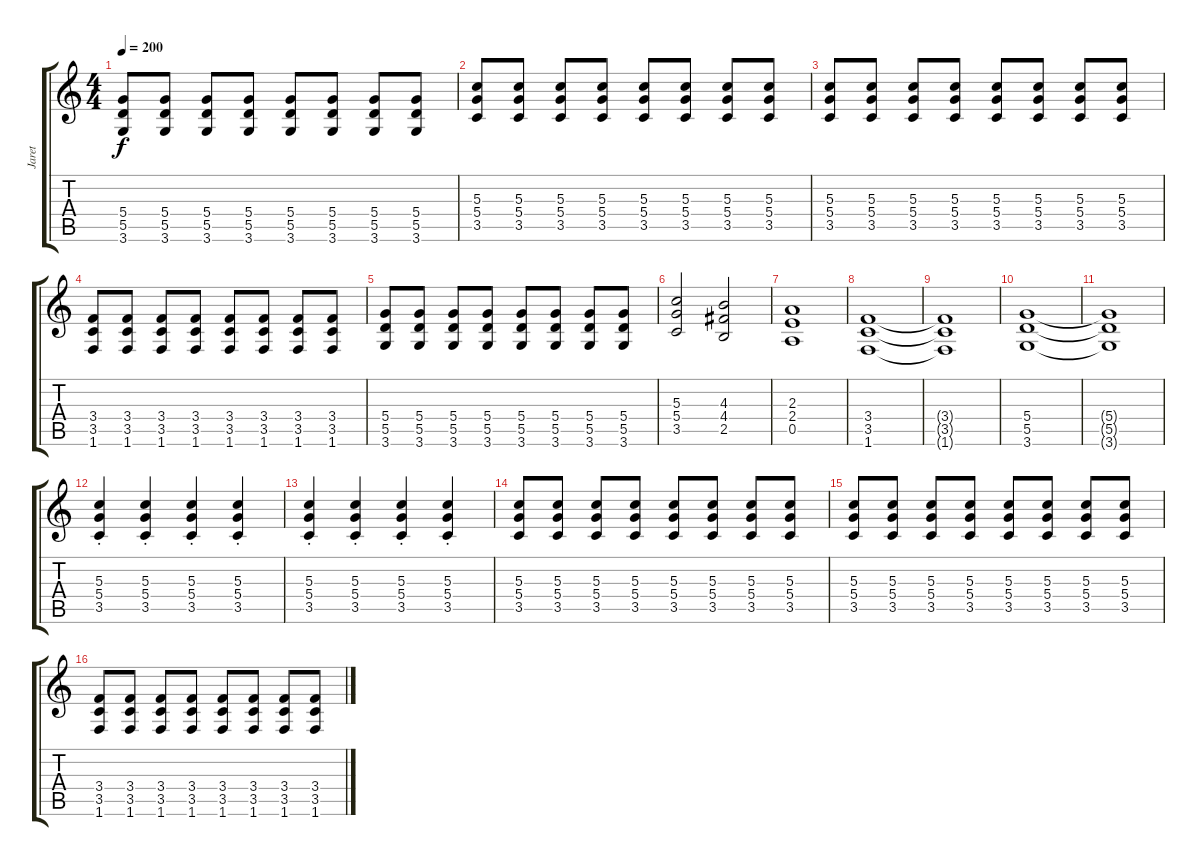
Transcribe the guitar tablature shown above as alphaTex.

\track ("Jaret" "Jaret") {instrument acousticguitarsteel}
\staff {score tabs}
\tuning (E4 B3 G3 D3 A2 E2) {hide}
\ts (4 4)
\tempo 200
\clef g2
\ks c
(5.4 5.5 3.6).8{dy f} (5.4 5.5 3.6).8 (5.4 5.5 3.6).8 (5.4 5.5 3.6).8 (5.4 5.5 3.6).8 (5.4 5.5 3.6).8 (5.4 5.5 3.6).8 (5.4 5.5 3.6).8 |
(5.3 5.4 3.5).8 (5.3 5.4 3.5).8 (5.3 5.4 3.5).8 (5.3 5.4 3.5).8 (5.3 5.4 3.5).8 (5.3 5.4 3.5).8 (5.3 5.4 3.5).8 (5.3 5.4 3.5).8 |
(5.3 5.4 3.5).8 (5.3 5.4 3.5).8 (5.3 5.4 3.5).8 (5.3 5.4 3.5).8 (5.3 5.4 3.5).8 (5.3 5.4 3.5).8 (5.3 5.4 3.5).8 (5.3 5.4 3.5).8 |
(3.4 3.5 1.6).8 (3.4 3.5 1.6).8 (3.4 3.5 1.6).8 (3.4 3.5 1.6).8 (3.4 3.5 1.6).8 (3.4 3.5 1.6).8 (3.4 3.5 1.6).8 (3.4 3.5 1.6).8 |
(5.4 5.5 3.6).8 (5.4 5.5 3.6).8 (5.4 5.5 3.6).8 (5.4 5.5 3.6).8 (5.4 5.5 3.6).8 (5.4 5.5 3.6).8 (5.4 5.5 3.6).8 (5.4 5.5 3.6).8 |
(5.3 5.4 3.5).2 (4.3 4.4 2.5).2 |
(2.3 2.4 0.5).1 |
(3.4 3.5 1.6).1 |
(3.4{t} 3.5{t} 1.6{t}).1 |
(5.4 5.5 3.6).1 |
(5.4{t} 5.5{t} 3.6{t}).1 |
(5.3{st} 5.4{st} 3.5{st}).4 (5.3{st} 5.4{st} 3.5{st}).4 (5.3{st} 5.4{st} 3.5{st}).4 (5.3{st} 5.4{st} 3.5{st}).4 |
(5.3{st} 5.4{st} 3.5{st}).4 (5.3{st} 5.4{st} 3.5{st}).4 (5.3{st} 5.4{st} 3.5{st}).4 (5.3{st} 5.4{st} 3.5{st}).4 |
(5.3 5.4 3.5).8 (5.3 5.4 3.5).8 (5.3 5.4 3.5).8 (5.3 5.4 3.5).8 (5.3 5.4 3.5).8 (5.3 5.4 3.5).8 (5.3 5.4 3.5).8 (5.3 5.4 3.5).8 |
(5.3 5.4 3.5).8 (5.3 5.4 3.5).8 (5.3 5.4 3.5).8 (5.3 5.4 3.5).8 (5.3 5.4 3.5).8 (5.3 5.4 3.5).8 (5.3 5.4 3.5).8 (5.3 5.4 3.5).8 |
(3.4 3.5 1.6).8 (3.4 3.5 1.6).8 (3.4 3.5 1.6).8 (3.4 3.5 1.6).8 (3.4 3.5 1.6).8 (3.4 3.5 1.6).8 (3.4 3.5 1.6).8 (3.4 3.5 1.6).8
